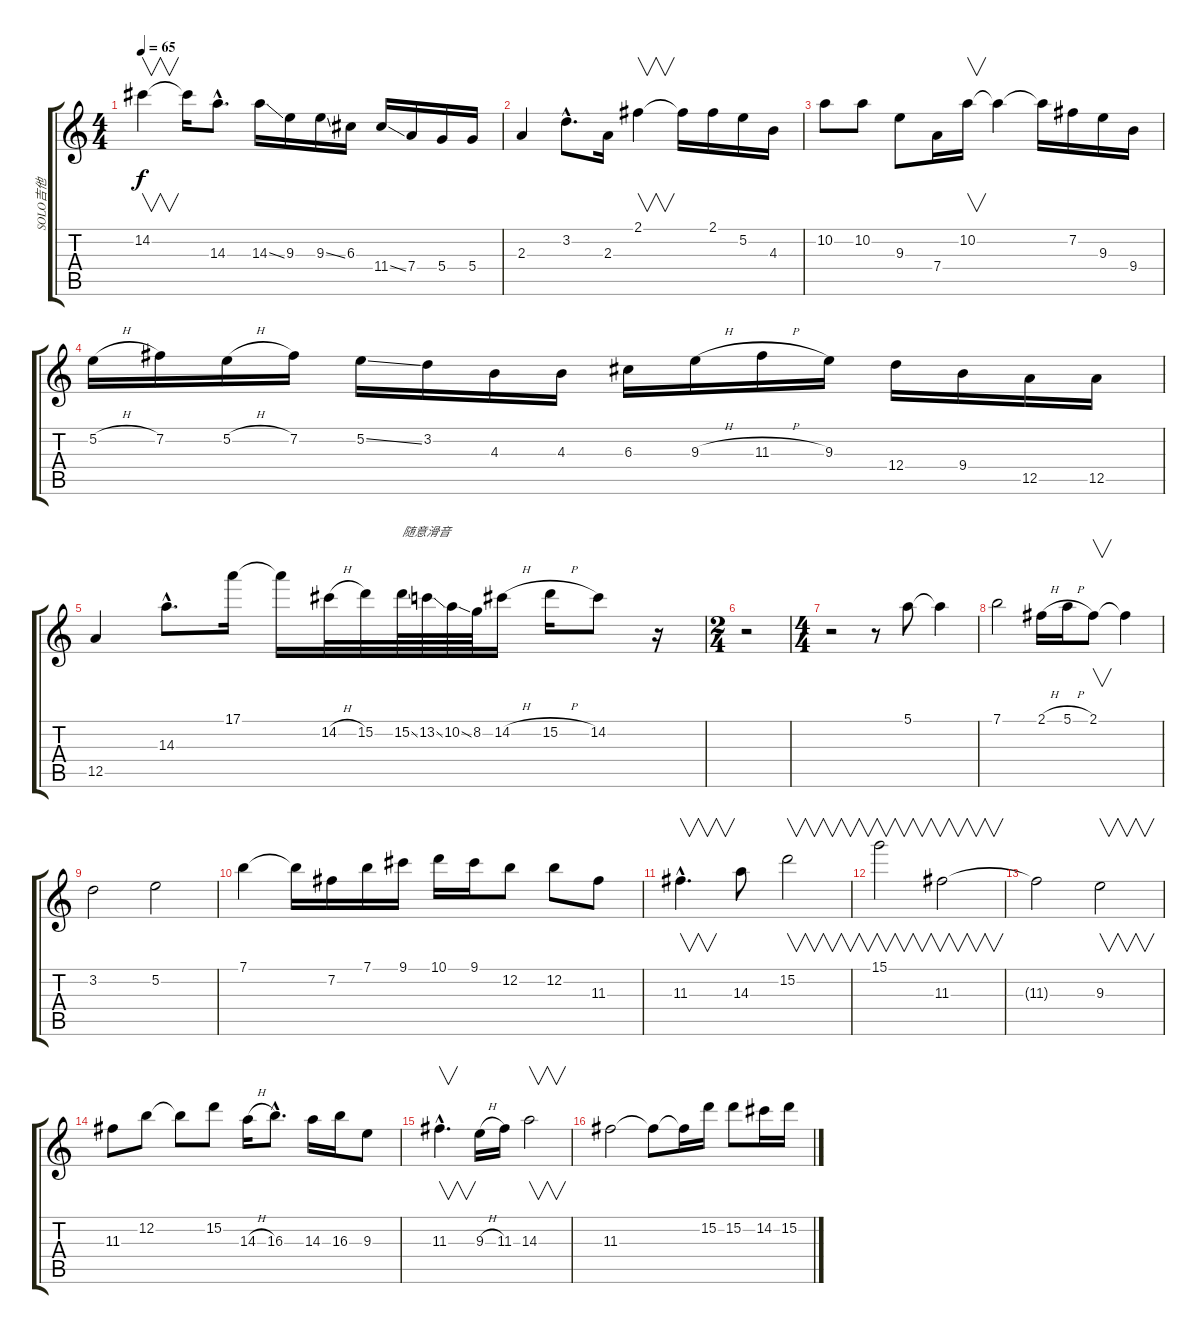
\track ("SOLO吉他" "SOLO吉他") {instrument overdrivenguitar}
\staff {score tabs}
\tuning (E4 B3 G3 D3 A2 E2) {hide}
\ts (4 4)
\tempo 65
\clef g2
\ks c
14.2.4{v dy f} 14.2{t}.16 14.3{hac}.8{d} 14.3{ss}.16 9.3.16 9.3{ss}.16 6.3.16 11.4{ss}.16 7.4.16 5.4.16 5.4.16 |
2.3.4 3.2{hac}.8{d} 2.3.16 2.1.4{v} 2.1{t}.16 2.1.16 5.2.16 4.3.16 |
10.2.8 10.2.8 9.3.8 7.4.16 10.2.16{v} 10.2{t}.4 10.2{t}.16 7.2.16 9.3.16 9.4.16 |
5.2{h}.16 7.2.16 5.2{h}.16 7.2.16 5.2{ss}.16 3.2.16 4.3.16 4.3.16 6.3.16 9.3{h}.16 11.3{h}.16 9.3.16 12.4.16 9.4.16 12.5.16 12.5.16 |
12.5.4 14.3{hac}.8{d} 17.1.16 17.1{t}.16 14.2{h}.32 15.2.32 15.2{ss}.64{txt "随意滑音"} 13.2{ss}.64 10.2{ss}.64 8.2.64 14.2{h}.16 15.2{h}.16 14.2.8 r.16 |
\ts (2 4)
r.2 |
\ts (4 4)
r.2 r.8 5.1.8 5.1{t}.4 |
7.1.2 2.1{h}.16 5.1{h}.16 2.1.8{v} 2.1{t}.4 |
3.2.2 5.2.2 |
7.1.4 7.1{t}.16 7.2.16 7.1.16 9.1.16 10.1.16 9.1.16 12.2.8 12.2.8 11.3.8 |
11.3{hac}.4{v d} 14.3.8 15.2.2{v} |
15.1.2{v} 11.3.2{v} |
11.3{t}.2 9.3.2{v} |
11.3.8 12.2.8 12.2{t}.8 15.2.8 14.3{h}.16 16.3{hac}.8{d} 14.3.16 16.3.16 9.3.8 |
11.3{hac}.4{v d} 9.3{h}.16 11.3.16 14.3.2{v} |
11.3.2 11.3{t}.8 11.3{t}.16 15.2.16 15.2.8 14.2.16 15.2.16
